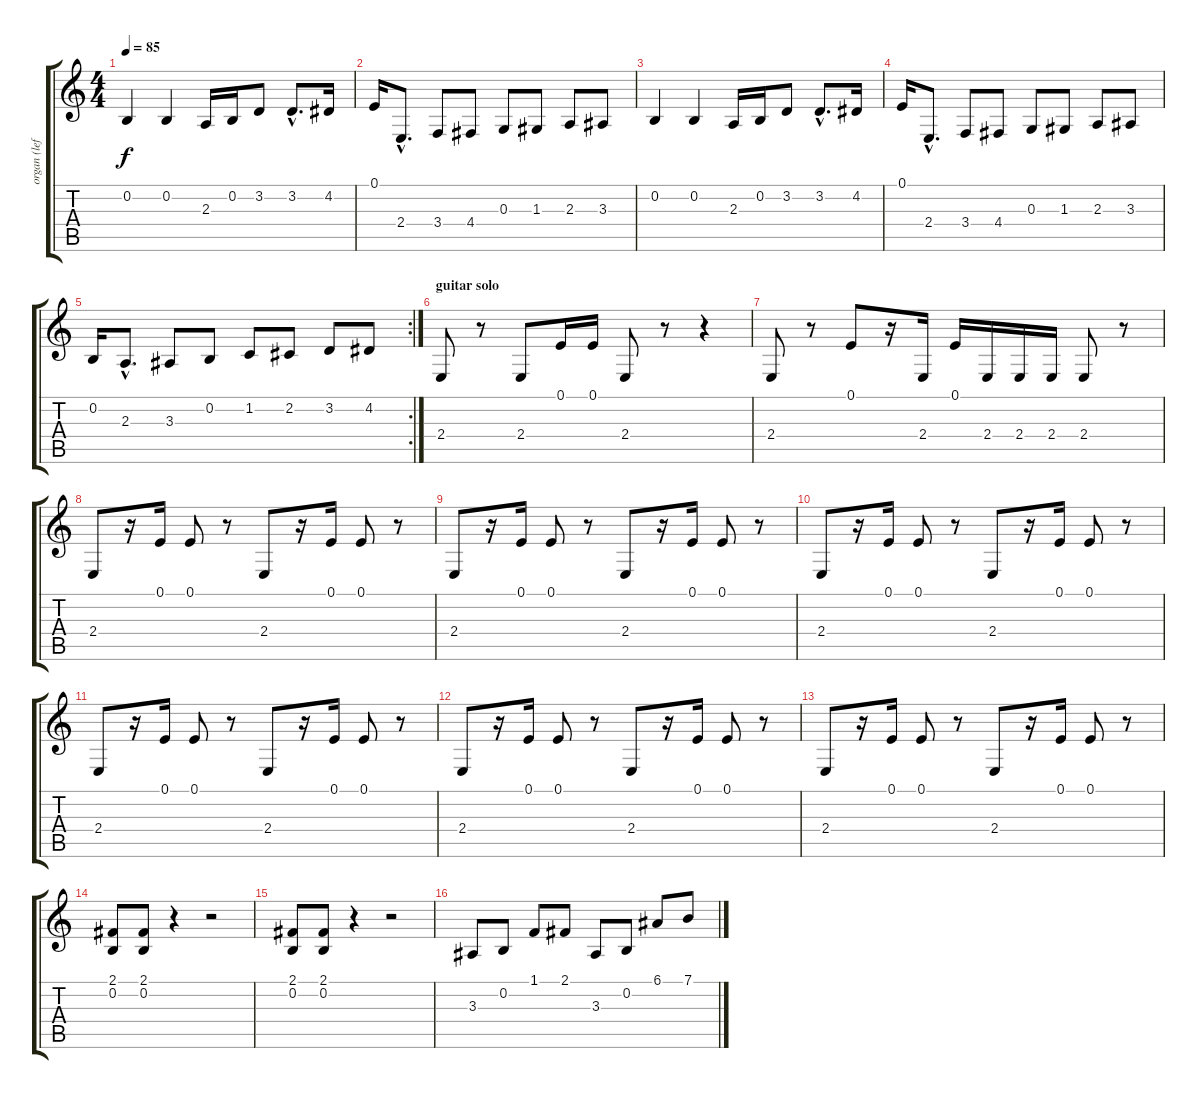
\track ("organ (left hand)" "organ (lef") {instrument rockorgan}
\staff {score tabs}
\tuning (E4 B3 G3 D3 A2 E2) {hide}
\ts (4 4)
\tempo 85
\clef g2
\ks c
0.2.4{dy f} 0.2.4 2.3.16 0.2.16 3.2.8 3.2{hac}.8{d} 4.2.16 |
0.1.16 2.4{hac}.8{d} 3.4.8 4.4.8 0.3.8 1.3.8 2.3.8 3.3.8 |
0.2.4 0.2.4 2.3.16 0.2.16 3.2.8 3.2{hac}.8{d} 4.2.16 |
0.1.16 2.4{hac}.8{d} 3.4.8 4.4.8 0.3.8 1.3.8 2.3.8 3.3.8 |
\rc 2
0.2.16 2.3{hac}.8{d} 3.3.8 0.2.8 1.2.8 2.2.8 3.2.8 4.2.8 |
\section ("" "guitar solo ")
2.4.8 r.8 2.4.8 0.1.16 0.1.16 2.4.8 r.8 r.4 |
2.4.8 r.8 0.1.8 r.16 2.4.16 0.1.16 2.4.16 2.4.16 2.4.16 2.4.8 r.8 |
2.4.8 r.16 0.1.16 0.1.8 r.8 2.4.8 r.16 0.1.16 0.1.8 r.8 |
2.4.8 r.16 0.1.16 0.1.8 r.8 2.4.8 r.16 0.1.16 0.1.8 r.8 |
2.4.8 r.16 0.1.16 0.1.8 r.8 2.4.8 r.16 0.1.16 0.1.8 r.8 |
2.4.8 r.16 0.1.16 0.1.8 r.8 2.4.8 r.16 0.1.16 0.1.8 r.8 |
2.4.8 r.16 0.1.16 0.1.8 r.8 2.4.8 r.16 0.1.16 0.1.8 r.8 |
2.4.8 r.16 0.1.16 0.1.8 r.8 2.4.8 r.16 0.1.16 0.1.8 r.8 |
(2.1 0.2).8 (2.1 0.2).8 r.4 r.2 |
(2.1 0.2).8 (2.1 0.2).8 r.4 r.2 |
3.3.8 0.2.8 1.1.8 2.1.8 3.3.8 0.2.8 6.1.8 7.1.8
